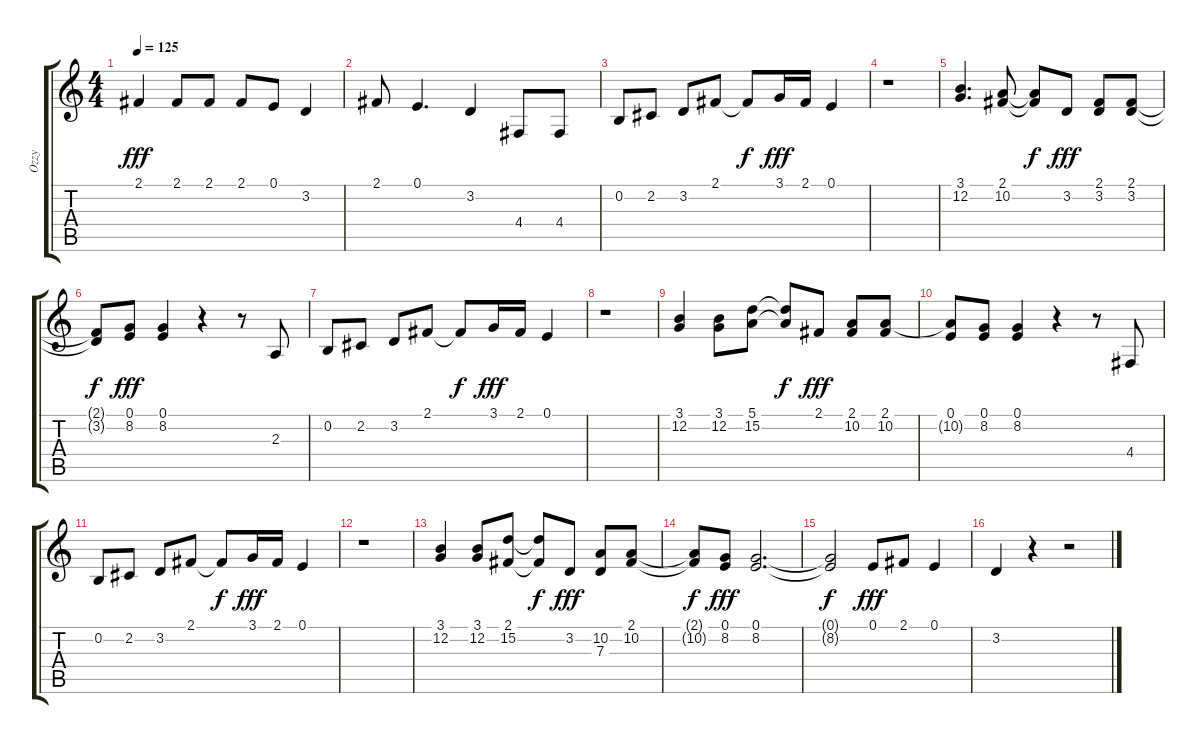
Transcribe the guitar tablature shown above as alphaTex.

\track ("Ozzy" "Ozzy") {instrument trumpet}
\staff {score tabs}
\tuning (E4 B3 G3 D3 A2 E2) {hide}
\ts (4 4)
\tempo 125
\clef g2
\ks c
2.1.4{dy fff} 2.1.8 2.1.8 2.1.8 0.1.8 3.2.4 |
2.1.8 0.1.4{d} 3.2.4 4.4.8 4.4.8 |
0.2.8 2.2.8 3.2.8 2.1.8 2.1{t}.8{dy f} 3.1.16{dy fff} 2.1.16 0.1.4 |
r.1 |
(3.1 12.2).4{d} (2.1 10.2).8 (2.1{t} 10.2{t}).8{dy f} 3.2.8{dy fff} (2.1 3.2).8 (2.1 3.2).8 |
(2.1{t} 3.2{t}).8{dy f} (0.1 8.2).8{dy fff} (0.1 8.2).4 r.4 r.8 2.3.8 |
0.2.8 2.2.8 3.2.8 2.1.8 2.1{t}.8{dy f} 3.1.16{dy fff} 2.1.16 0.1.4 |
r.1 |
(3.1 12.2).4 (3.1 12.2).8 (5.1 15.2).8 (5.1{t} 15.2{t}).8{dy f} 2.1.8{dy fff} (2.1 10.2).8 (2.1 10.2).8 |
(0.1 10.2{t}).8 (0.1 8.2).8 (0.1 8.2).4 r.4 r.8 4.4.8 |
0.2.8 2.2.8 3.2.8 2.1.8 2.1{t}.8{dy f} 3.1.16{dy fff} 2.1.16 0.1.4 |
r.1 |
(3.1 12.2).4 (3.1 12.2).8 (2.1 15.2).8 (2.1{t} 15.2{t}).8{dy f} 3.2.8{dy fff} (10.2 7.3).8 (2.1 10.2).8 |
(2.1{t} 10.2{t}).8{dy f} (0.1 8.2).8{dy fff} (0.1 8.2).2{d} |
(0.1{t} 8.2{t}).2{dy f} 0.1.8{dy fff} 2.1.8 0.1.4 |
3.2.4 r.4 r.2
